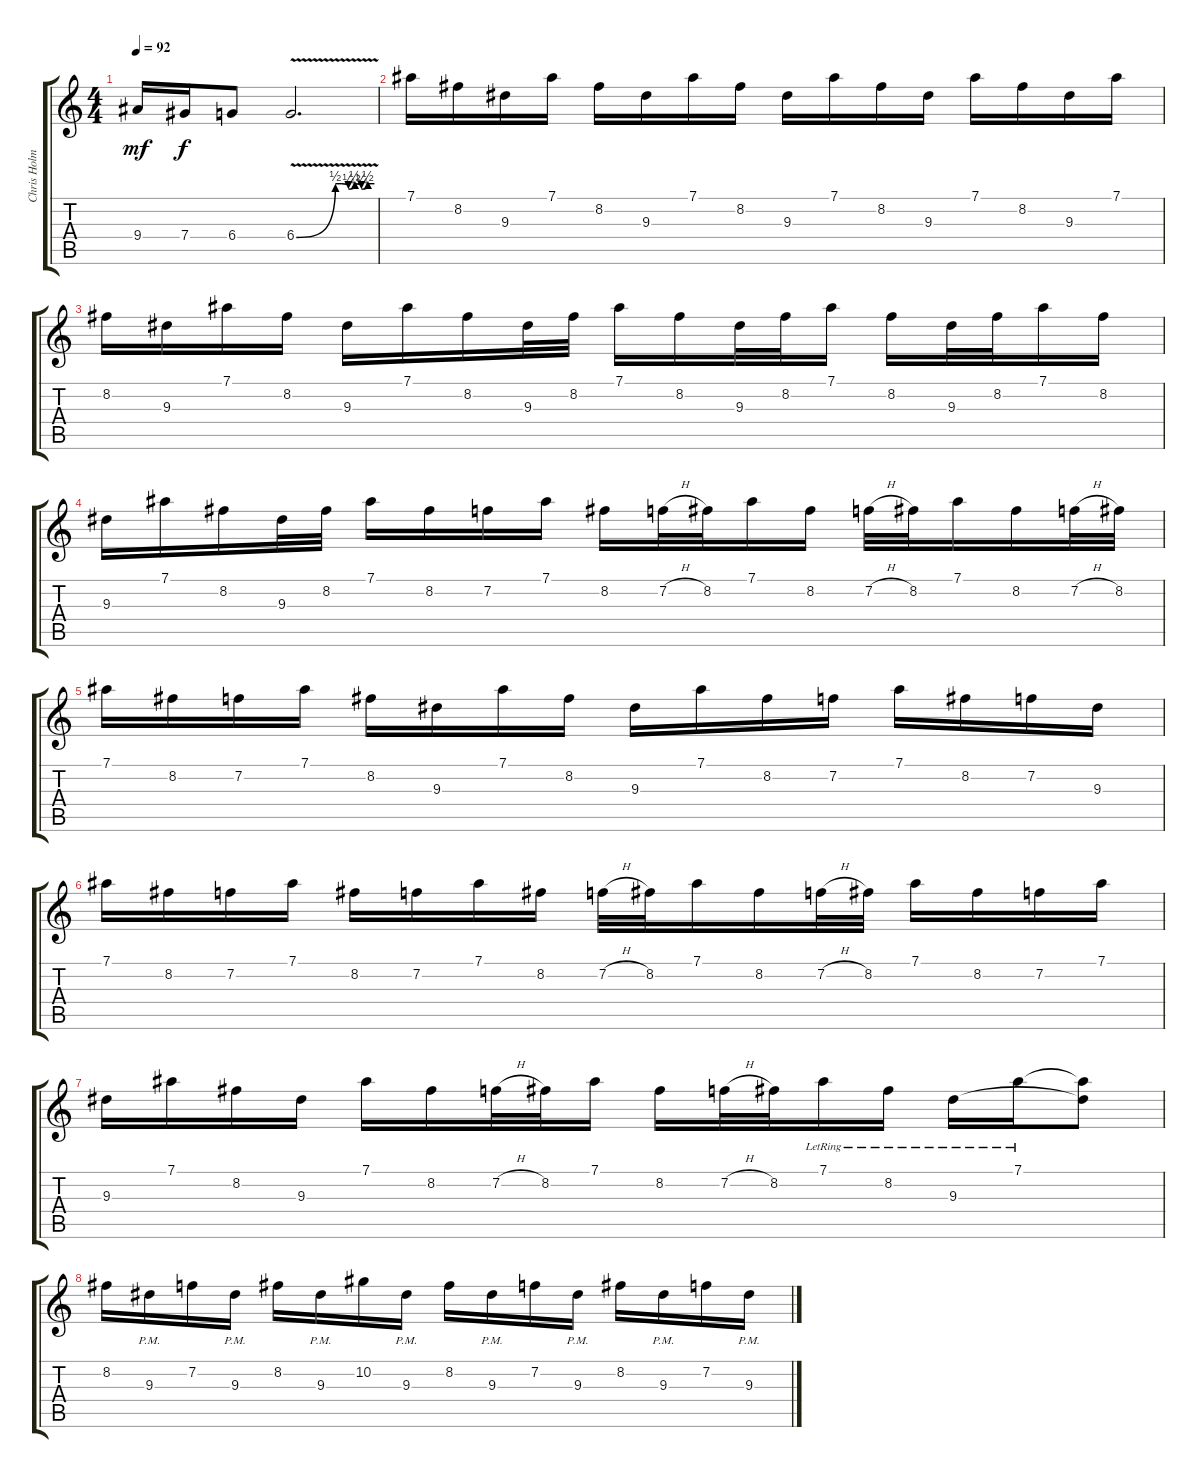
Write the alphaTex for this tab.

\track ("Chris Holmes" "Chris Holm") {instrument distortionguitar}
\staff {score tabs}
\tuning (Eb4 Bb3 Gb3 Db3 Ab2 Eb2) {hide}
\ts (4 4)
\tempo 92
\clef g2
\ks c
9.4.16{dy mf} 7.4.16{dy f} 6.4.8 6.4{be (custom 0 0 30 2 35 2 40 1 45 2 50 1 55 2 60 2) v}.2{d} |
7.1.16 8.2.16 9.3.16 7.1.16 8.2.16 9.3.16 7.1.16 8.2.16 9.3.16 7.1.16 8.2.16 9.3.16 7.1.16 8.2.16 9.3.16 7.1.16 |
8.2.16 9.3.16 7.1.16 8.2.16 9.3.16 7.1.16 8.2.16 9.3.32 8.2.32 7.1.16 8.2.16 9.3.32 8.2.32 7.1.16 8.2.16 9.3.32 8.2.32 7.1.16 8.2.16 |
9.3.16 7.1.16 8.2.16 9.3.32 8.2.32 7.1.16 8.2.16 7.2.16 7.1.16 8.2.16 7.2{h}.32 8.2.32 7.1.16 8.2.16 7.2{h}.32 8.2.32 7.1.16 8.2.16 7.2{h}.32 8.2.32 |
7.1.16 8.2.16 7.2.16 7.1.16 8.2.16 9.3.16 7.1.16 8.2.16 9.3.16 7.1.16 8.2.16 7.2.16 7.1.16 8.2.16 7.2.16 9.3.16 |
7.1.16 8.2.16 7.2.16 7.1.16 8.2.16 7.2.16 7.1.16 8.2.16 7.2{h}.32 8.2.32 7.1.16 8.2.16 7.2{h}.32 8.2.32 7.1.16 8.2.16 7.2.16 7.1.16 |
9.3.16 7.1.16 8.2.16 9.3.16 7.1.16 8.2.16 7.2{h}.32 8.2.32 7.1.16 8.2.16 7.2{h}.32 8.2.32 7.1{lr}.16 8.2{lr}.16 9.3{lr}.16 7.1{lr}.16 (7.1{t} 9.3{t}).8 |
8.2.16 9.3{pm}.16 7.2.16 9.3{pm}.16 8.2.16 9.3{pm}.16 10.2.16 9.3{pm}.16 8.2.16 9.3{pm}.16 7.2.16 9.3{pm}.16 8.2.16 9.3{pm}.16 7.2.16 9.3{pm}.16
